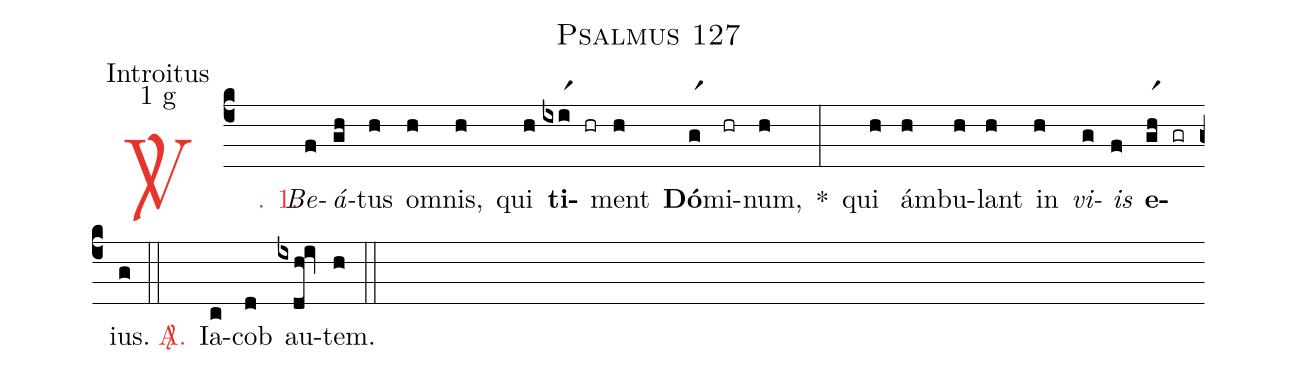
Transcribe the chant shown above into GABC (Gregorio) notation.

name: Psalmus 127;
office-part: Introitus;
mode: 1;
mode-differentia: g;
%%
(c4)

<c><sp>V/</sp>. 1.</c>() <i>Be</i>(f)<i>á</i>(gh)tus(h) om(h)nis,(h) qui(h) <b>ti</b>(ixir1 hr)ment(h) <b>Dó</b>(gr1)mi(hr)num,(h) *(:) qui(h) ám(h)bu(h)lant(h) in(h) <i>vi</i>(g)<i>is</i>(f) <b>e</b>(ghr1 gr)ius.(g)

(::)

<nlba><c><sp>A/</sp>.</c>() Ia</nlba>(c)cob(d) au(ixdh!iv)tem.(h)

(::)
